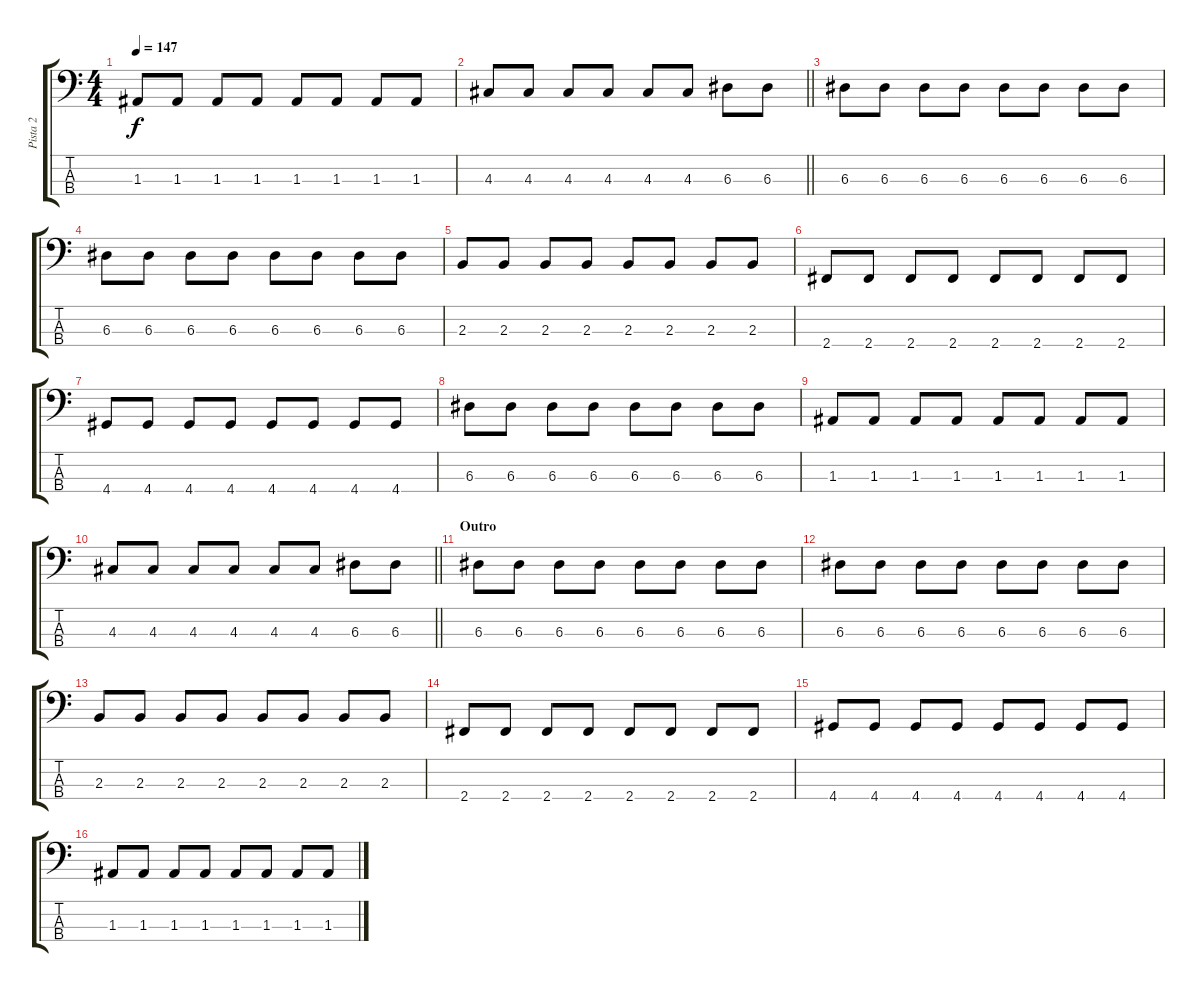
\track ("Pista 2" "Pista 2") {instrument electricbasspick}
\staff {score tabs}
\tuning (G2 D2 A1 E1) {hide}
\ts (4 4)
\tempo 147
\clef f4
\ks c
1.3.8{dy f} 1.3.8 1.3.8 1.3.8 1.3.8 1.3.8 1.3.8 1.3.8 |
\barLineRight lightlight
4.3.8 4.3.8 4.3.8 4.3.8 4.3.8 4.3.8 6.3.8 6.3.8 |
6.3.8 6.3.8 6.3.8 6.3.8 6.3.8 6.3.8 6.3.8 6.3.8 |
6.3.8 6.3.8 6.3.8 6.3.8 6.3.8 6.3.8 6.3.8 6.3.8 |
2.3.8 2.3.8 2.3.8 2.3.8 2.3.8 2.3.8 2.3.8 2.3.8 |
2.4.8 2.4.8 2.4.8 2.4.8 2.4.8 2.4.8 2.4.8 2.4.8 |
4.4.8 4.4.8 4.4.8 4.4.8 4.4.8 4.4.8 4.4.8 4.4.8 |
6.3.8 6.3.8 6.3.8 6.3.8 6.3.8 6.3.8 6.3.8 6.3.8 |
1.3.8 1.3.8 1.3.8 1.3.8 1.3.8 1.3.8 1.3.8 1.3.8 |
\barLineRight lightlight
4.3.8 4.3.8 4.3.8 4.3.8 4.3.8 4.3.8 6.3.8 6.3.8 |
\section ("" "Outro")
6.3.8 6.3.8 6.3.8 6.3.8 6.3.8 6.3.8 6.3.8 6.3.8 |
6.3.8 6.3.8 6.3.8 6.3.8 6.3.8 6.3.8 6.3.8 6.3.8 |
2.3.8 2.3.8 2.3.8 2.3.8 2.3.8 2.3.8 2.3.8 2.3.8 |
2.4.8 2.4.8 2.4.8 2.4.8 2.4.8 2.4.8 2.4.8 2.4.8 |
4.4.8 4.4.8 4.4.8 4.4.8 4.4.8 4.4.8 4.4.8 4.4.8 |
1.3.8 1.3.8 1.3.8 1.3.8 1.3.8 1.3.8 1.3.8 1.3.8
